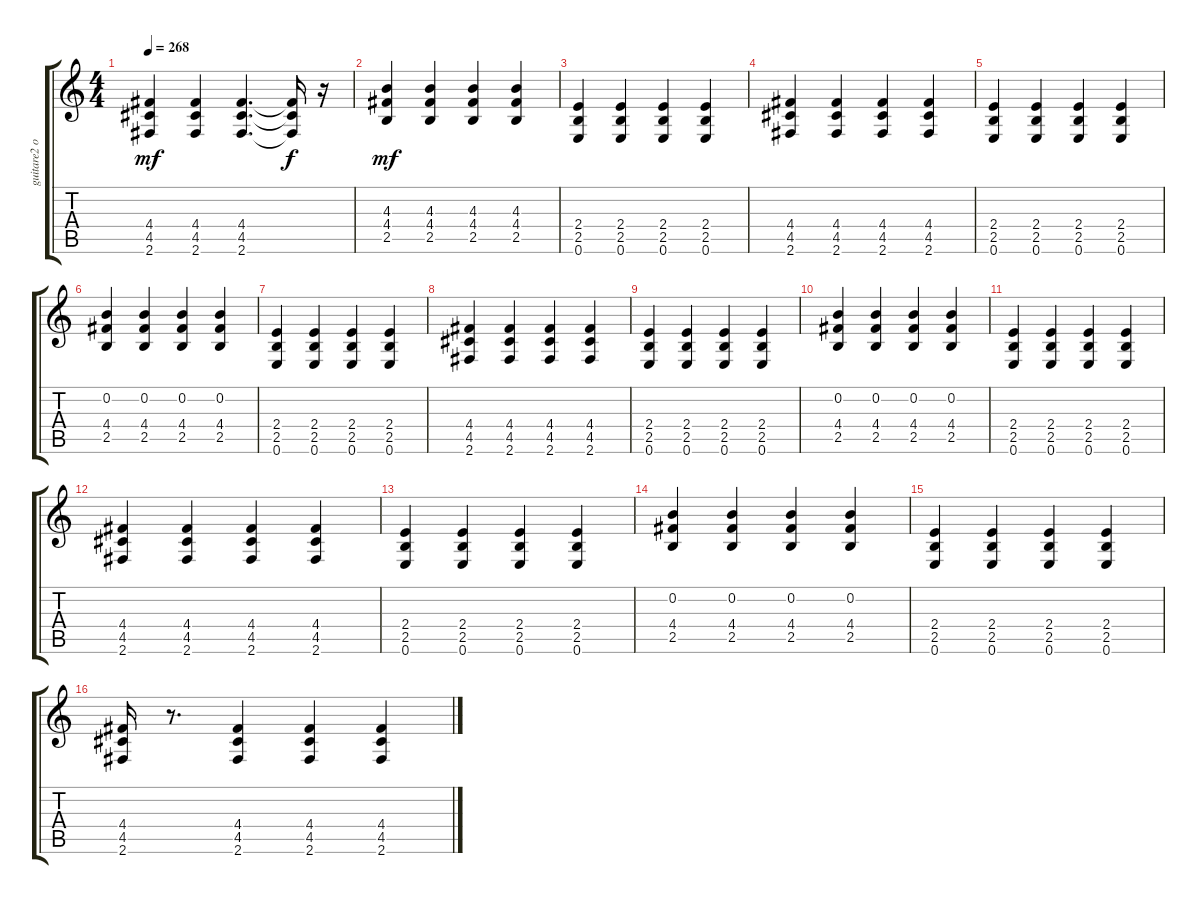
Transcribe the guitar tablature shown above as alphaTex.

\track ("guitare2 overdrive" "guitare2 o") {instrument overdrivenguitar}
\staff {score tabs}
\tuning (E4 B3 G3 D3 A2 E2) {hide}
\ts (4 4)
\tempo 268
\clef g2
\ks c
(4.4 4.5 2.6).4{dy mf} (4.4 4.5 2.6).4 (4.4 4.5 2.6).4{d} (4.4{t} 4.5{t} 2.6{t}).16{dy f} r.16 |
(4.3 4.4 2.5).4{dy mf} (4.3 4.4 2.5).4 (4.3 4.4 2.5).4 (4.3 4.4 2.5).4 |
(2.4 2.5 0.6).4 (2.4 2.5 0.6).4 (2.4 2.5 0.6).4 (2.4 2.5 0.6).4 |
(4.4 4.5 2.6).4 (4.4 4.5 2.6).4 (4.4 4.5 2.6).4 (4.4 4.5 2.6).4 |
(2.4 2.5 0.6).4 (2.4 2.5 0.6).4 (2.4 2.5 0.6).4 (2.4 2.5 0.6).4 |
(0.2 4.4 2.5).4 (0.2 4.4 2.5).4 (0.2 4.4 2.5).4 (0.2 4.4 2.5).4 |
(2.4 2.5 0.6).4 (2.4 2.5 0.6).4 (2.4 2.5 0.6).4 (2.4 2.5 0.6).4 |
(4.4 4.5 2.6).4 (4.4 4.5 2.6).4 (4.4 4.5 2.6).4 (4.4 4.5 2.6).4 |
(2.4 2.5 0.6).4 (2.4 2.5 0.6).4 (2.4 2.5 0.6).4 (2.4 2.5 0.6).4 |
(0.2 4.4 2.5).4 (0.2 4.4 2.5).4 (0.2 4.4 2.5).4 (0.2 4.4 2.5).4 |
(2.4 2.5 0.6).4 (2.4 2.5 0.6).4 (2.4 2.5 0.6).4 (2.4 2.5 0.6).4 |
(4.4 4.5 2.6).4 (4.4 4.5 2.6).4 (4.4 4.5 2.6).4 (4.4 4.5 2.6).4 |
(2.4 2.5 0.6).4 (2.4 2.5 0.6).4 (2.4 2.5 0.6).4 (2.4 2.5 0.6).4 |
(0.2 4.4 2.5).4 (0.2 4.4 2.5).4 (0.2 4.4 2.5).4 (0.2 4.4 2.5).4 |
(2.4 2.5 0.6).4 (2.4 2.5 0.6).4 (2.4 2.5 0.6).4 (2.4 2.5 0.6).4 |
(4.4 4.5 2.6).16 r.8{d} (4.4 4.5 2.6).4 (4.4 4.5 2.6).4 (4.4 4.5 2.6).4
